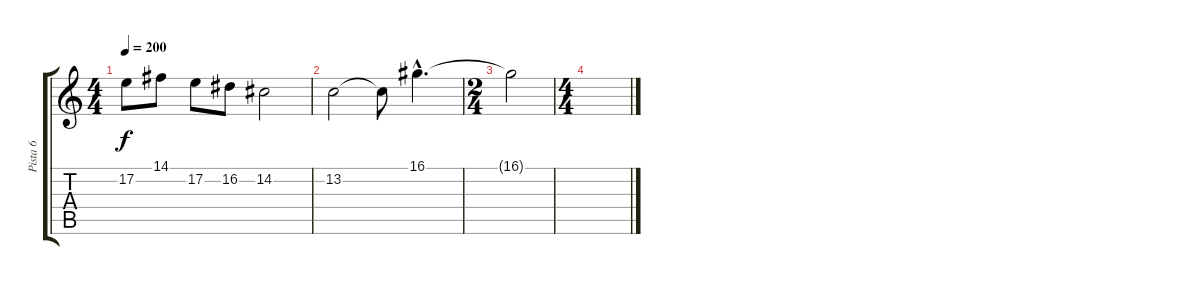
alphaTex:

\track ("Pista 6" "Pista 6") {instrument violin}
\staff {score tabs}
\tuning (E4 B3 G3 D3 A2 E2) {hide}
\ts (4 4)
\tempo 200
\clef g2
\ks c
17.2.8{dy f} 14.1.8 17.2.8 16.2.8 14.2.2 |
13.2.2 13.2{t}.8 16.1{hac}.4{d} |
\ts (2 4)
16.1{t}.2 |
\ts (4 4)
